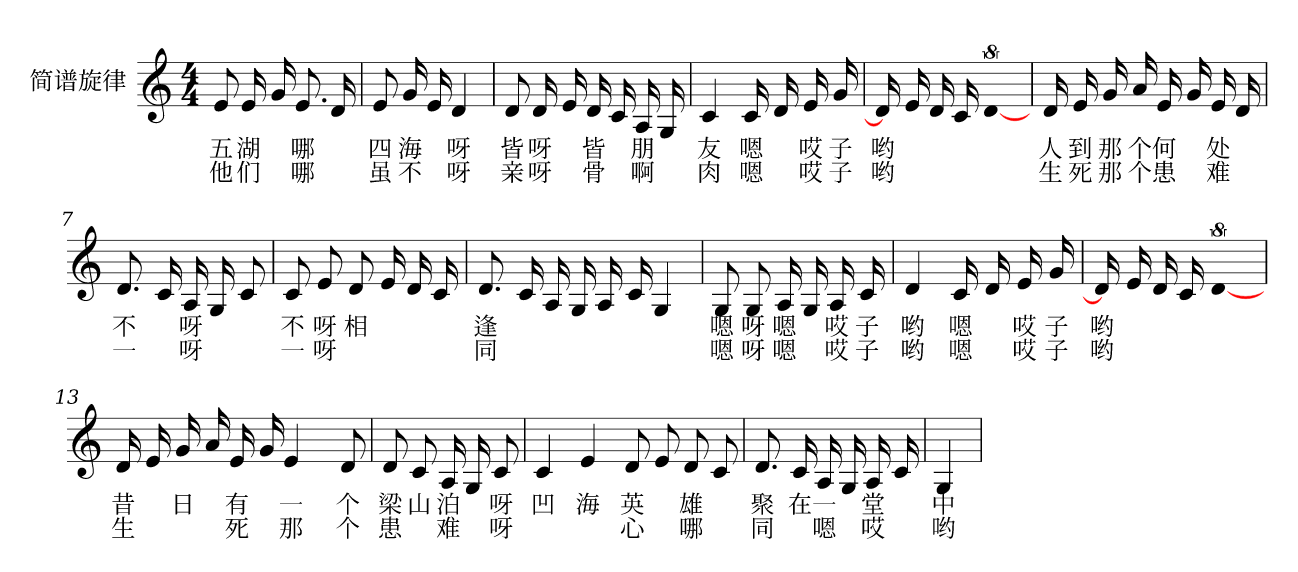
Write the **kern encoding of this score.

**kern	**text	**text
*part1	*part1	*part1
*staff1	*staff1	*staff1
*I"简谱旋律	*	*
*k[]	*	*
*M4/4	*	*
=1	=1	=1
8e	五	他
16e	湖	们
16g	.	.
8.e	哪	哪
16d	.	.
=2	=2	=2
8e	四	虽
16g	海	不
16e	.	.
4d	呀	呀
=3	=3	=3
8d	皆	亲
16d	呀	呀
16e	.	.
16d	皆	骨
16c	.	.
16A	朋	啊
16G	.	.
=4	=4	=4
4c	友	肉
16c	嗯	嗯
16d	.	.
16e	哎	哎
16g	子	子
=5	=5	=5
16d]	哟	哟
16e	.	.
16d	.	.
16c	.	.
!LO:N:vis=4	!	!
[16%5d	.	.
=6	=6	=6
16d	人	生
16e	到	死
16g	那	那
16a	个	个
16e	何	患
16g	.	.
16e	处	难
16d	.	.
=7	=7	=7
8.d	不	一
16c	.	.
16A	呀	呀
16G	.	.
8c	.	.
=8	=8	=8
8c	不	一
8e	呀	呀
8d	相	.
16e	.	.
16d	.	.
16c	.	.
=9	=9	=9
8.d	逢	同
16c	.	.
16A	.	.
16G	.	.
16A	.	.
16c	.	.
4G	.	.
=10	=10	=10
8G	嗯	嗯
8G	呀	呀
16A	嗯	嗯
16G	.	.
16A	哎	哎
16c	子	子
=11	=11	=11
4d	哟	哟
16c	嗯	嗯
16d	.	.
16e	哎	哎
16g	子	子
=12	=12	=12
16d]	哟	哟
16e	.	.
16d	.	.
16c	.	.
!LO:N:vis=4	!	!
[16%5d	.	.
=13	=13	=13
16d	昔	生
16e	.	.
16g	日	.
16a	.	.
16e	有	死
16g	.	.
!LO:N:vis=4	!	!
4.e	一	那
8d	个	个
=14	=14	=14
8d	梁	患
8c	山	.
16A	泊	难
16G	.	.
8c	呀	呀
=15	=15	=15
4c	凹	.
4e	海	.
8d	英	心
8e	.	.
8d	雄	哪
8c	.	.
=16	=16	=16
8.d	聚	同
16c	在	.
16A	一	嗯
16G	.	.
16A	堂	哎
16c	.	.
=17	=17	=17
4G	中	哟
=	=	=
*-	*-	*-
